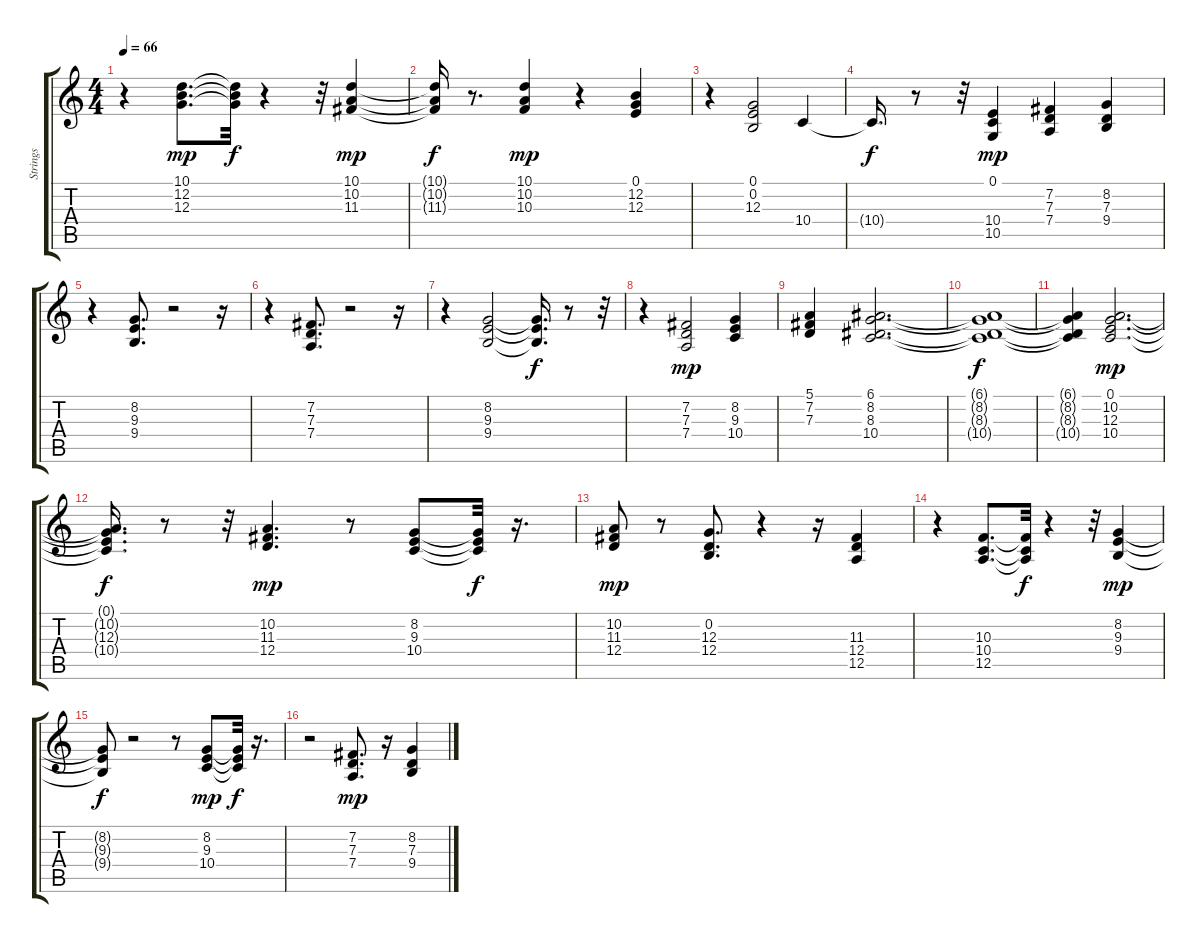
\track ("Strings" "Strings") {instrument stringensemble1}
\staff {score tabs}
\tuning (E4 B3 G3 D3 A2 E2) {hide}
\ts (4 4)
\tempo 66
\clef g2
\ks c
r.4{dy f} (10.1 12.2 12.3).8{d dy mp} (10.1{t} 12.2{t} 12.3{t}).32{dy f} r.4 r.32 (10.1 10.2 11.3).4{dy mp} |
(10.1{t} 10.2{t} 11.3{t}).16{dy f} r.8{d} (10.1 10.2 10.3).4{dy mp} r.4 (0.1 12.2 12.3).4 |
r.4 (0.1 0.2 12.3).2 10.4.4 |
10.4{t}.16{d dy f} r.8 r.32 (0.1 10.4 10.5).4{dy mp} (7.2 7.3 7.4).4 (8.2 7.3 9.4).4 |
r.4 (8.2 9.3 9.4).8{d} r.2 r.16 |
r.4 (7.2 7.3 7.4).8{d} r.2 r.16 |
r.4 (8.2 9.3 9.4).2 (8.2{t} 9.3{t} 9.4{t}).16{d dy f} r.8 r.32 |
r.4 (7.2 7.3 7.4).2{dy mp} (8.2 9.3 10.4).4 |
(5.1 7.2 7.3).4 (6.1 8.2 8.3 10.4).2{d} |
(6.1{t} 8.2{t} 8.3{t} 10.4{t}).1{dy f} |
(6.1{t} 8.2{t} 8.3{t} 10.4{t}).4 (0.1 10.2 12.3 10.4).2{d dy mp} |
(0.1{t} 10.2{t} 12.3{t} 10.4{t}).16{d dy f} r.8 r.32 (10.2 11.3 12.4).4{d dy mp} r.8 (8.2 9.3 10.4).8 (8.2{t} 9.3{t} 10.4{t}).32{dy f} r.16{d} |
(10.2 11.3 12.4).8{dy mp} r.8 (0.2 12.3 12.4).8{d} r.4 r.16 (11.3 12.4 12.5).4 |
r.4 (10.3 10.4 12.5).8{d} (10.3{t} 10.4{t} 12.5{t}).32{dy f} r.4 r.32 (8.2 9.3 9.4).4{dy mp} |
(8.2{t} 9.3{t} 9.4{t}).8{dy f} r.2 r.8 (8.2 9.3 10.4).8{dy mp} (8.2{t} 9.3{t} 10.4{t}).32{dy f} r.16{d} |
r.2 (7.2 7.3 7.4).8{d dy mp} r.16 (8.2 7.3 9.4).4
